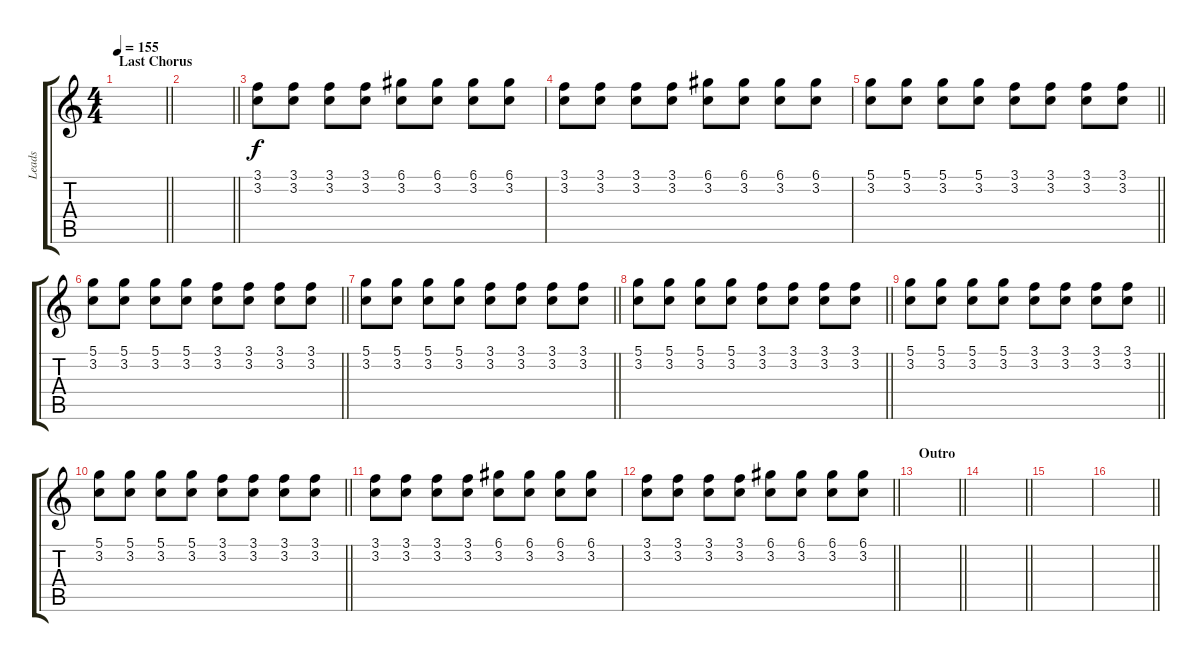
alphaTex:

\track ("Leads" "Leads") {instrument distortionguitar}
\staff {score tabs}
\tuning (D4 A3 F3 C3 G2 C2) {hide}
\ts (4 4)
\section ("" "Last Chorus")
\tempo 155
\clef g2
\barLineRight lightlight
\ks c
|
\barLineRight lightlight
|
(3.1 3.2).8 (3.1 3.2).8 (3.1 3.2).8 (3.1 3.2).8 (6.1 3.2).8 (6.1 3.2).8 (6.1 3.2).8 (6.1 3.2).8 |
(3.1 3.2).8 (3.1 3.2).8 (3.1 3.2).8 (3.1 3.2).8 (6.1 3.2).8 (6.1 3.2).8 (6.1 3.2).8 (6.1 3.2).8 |
\barLineRight lightlight
(5.1 3.2).8 (5.1 3.2).8 (5.1 3.2).8 (5.1 3.2).8 (3.1 3.2).8 (3.1 3.2).8 (3.1 3.2).8 (3.1 3.2).8 |
\barLineRight lightlight
(5.1 3.2).8 (5.1 3.2).8 (5.1 3.2).8 (5.1 3.2).8 (3.1 3.2).8 (3.1 3.2).8 (3.1 3.2).8 (3.1 3.2).8 |
\barLineRight lightlight
(5.1 3.2).8 (5.1 3.2).8 (5.1 3.2).8 (5.1 3.2).8 (3.1 3.2).8 (3.1 3.2).8 (3.1 3.2).8 (3.1 3.2).8 |
\barLineRight lightlight
(5.1 3.2).8 (5.1 3.2).8 (5.1 3.2).8 (5.1 3.2).8 (3.1 3.2).8 (3.1 3.2).8 (3.1 3.2).8 (3.1 3.2).8 |
\barLineRight lightlight
(5.1 3.2).8 (5.1 3.2).8 (5.1 3.2).8 (5.1 3.2).8 (3.1 3.2).8 (3.1 3.2).8 (3.1 3.2).8 (3.1 3.2).8 |
\barLineRight lightlight
(5.1 3.2).8 (5.1 3.2).8 (5.1 3.2).8 (5.1 3.2).8 (3.1 3.2).8 (3.1 3.2).8 (3.1 3.2).8 (3.1 3.2).8 |
(3.1 3.2).8 (3.1 3.2).8 (3.1 3.2).8 (3.1 3.2).8 (6.1 3.2).8 (6.1 3.2).8 (6.1 3.2).8 (6.1 3.2).8 |
\barLineRight lightlight
(3.1 3.2).8 (3.1 3.2).8 (3.1 3.2).8 (3.1 3.2).8 (6.1 3.2).8 (6.1 3.2).8 (6.1 3.2).8 (6.1 3.2).8 |
\section ("" "Outro")
\barLineRight lightlight
|
\barLineRight lightlight
|
|
\barLineRight lightlight
